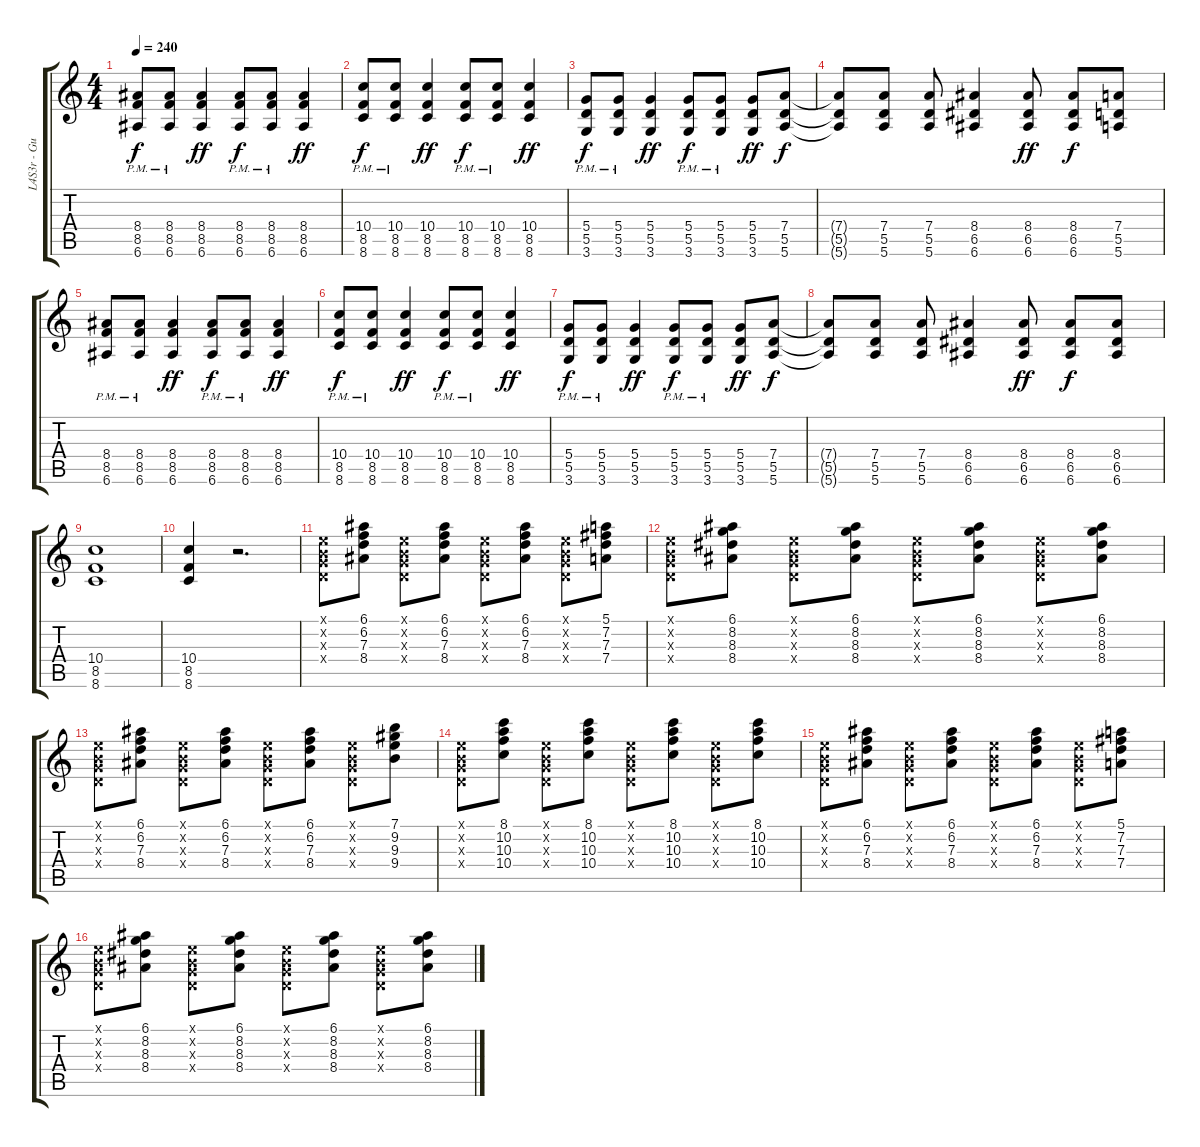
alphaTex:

\track ("L4S3r - Guitar" "L4S3r - Gu") {instrument electricguitarclean}
\staff {score tabs}
\tuning (E4 B3 G3 D3 A2 E2) {hide}
\ts (4 4)
\tempo 240
\clef g2
\ks c
(8.4{pm} 8.5{pm} 6.6{pm}).8{dy f volume 11 instrument overdrivenguitar} (8.4{pm} 8.5{pm} 6.6{pm}).8 (8.4 8.5 6.6).4{dy ff} (8.4{pm} 8.5{pm} 6.6{pm}).8{dy f} (8.4{pm} 8.5{pm} 6.6{pm}).8 (8.4 8.5 6.6).4{dy ff} |
(10.4{pm} 8.5{pm} 8.6{pm}).8{dy f volume 11 instrument overdrivenguitar} (10.4{pm} 8.5{pm} 8.6{pm}).8 (10.4 8.5 8.6).4{dy ff} (10.4{pm} 8.5{pm} 8.6{pm}).8{dy f} (10.4{pm} 8.5{pm} 8.6{pm}).8 (10.4 8.5 8.6).4{dy ff} |
(5.4{pm} 5.5{pm} 3.6{pm}).8{dy f volume 11 instrument overdrivenguitar} (5.4{pm} 5.5{pm} 3.6{pm}).8 (5.4 5.5 3.6).4{dy ff} (5.4{pm} 5.5{pm} 3.6{pm}).8{dy f} (5.4{pm} 5.5{pm} 3.6{pm}).8 (5.4 5.5 3.6).8{dy ff} (7.4 5.5 5.6).8{dy f} |
(7.4{t} 5.5{t} 5.6{t}).8 (7.4 5.5 5.6).8 (7.4 5.5 5.6).8{volume 11 instrument overdrivenguitar} (8.4 6.5 6.6).4 (8.4 6.5 6.6).8{dy ff} (8.4 6.5 6.6).8{dy f} (7.4 5.5 5.6).8 |
(8.4{pm} 8.5{pm} 6.6{pm}).8{volume 11 instrument overdrivenguitar} (8.4{pm} 8.5{pm} 6.6{pm}).8 (8.4 8.5 6.6).4{dy ff} (8.4{pm} 8.5{pm} 6.6{pm}).8{dy f} (8.4{pm} 8.5{pm} 6.6{pm}).8 (8.4 8.5 6.6).4{dy ff} |
(10.4{pm} 8.5{pm} 8.6{pm}).8{dy f volume 11 instrument overdrivenguitar} (10.4{pm} 8.5{pm} 8.6{pm}).8 (10.4 8.5 8.6).4{dy ff} (10.4{pm} 8.5{pm} 8.6{pm}).8{dy f} (10.4{pm} 8.5{pm} 8.6{pm}).8 (10.4 8.5 8.6).4{dy ff} |
(5.4{pm} 5.5{pm} 3.6{pm}).8{dy f volume 11 instrument overdrivenguitar} (5.4{pm} 5.5{pm} 3.6{pm}).8 (5.4 5.5 3.6).4{dy ff} (5.4{pm} 5.5{pm} 3.6{pm}).8{dy f} (5.4{pm} 5.5{pm} 3.6{pm}).8 (5.4 5.5 3.6).8{dy ff} (7.4 5.5 5.6).8{dy f} |
(7.4{t} 5.5{t} 5.6{t}).8 (7.4 5.5 5.6).8 (7.4 5.5 5.6).8{volume 11 instrument overdrivenguitar} (8.4 6.5 6.6).4 (8.4 6.5 6.6).8{dy ff} (8.4 6.5 6.6).8{dy f} (8.4 6.5 6.6).8 |
(10.4 8.5 8.6).1 |
(10.4 8.5 8.6).4 r.2{d} |
(0.1{x} 0.2{x} 0.3{x} 0.4{x}).8{volume 10 instrument electricguitarclean} (6.1 6.2 7.3 8.4).8 (0.1{x} 0.2{x} 0.3{x} 0.4{x}).8 (6.1 6.2 7.3 8.4).8 (0.1{x} 0.2{x} 0.3{x} 0.4{x}).8 (6.1 6.2 7.3 8.4).8 (0.1{x} 0.2{x} 0.3{x} 0.4{x}).8 (5.1 7.2 7.3 7.4).8 |
(0.1{x} 0.2{x} 0.3{x} 0.4{x}).8 (6.1 8.2 8.3 8.4).8 (0.1{x} 0.2{x} 0.3{x} 0.4{x}).8 (6.1 8.2 8.3 8.4).8 (0.1{x} 0.2{x} 0.3{x} 0.4{x}).8 (6.1 8.2 8.3 8.4).8 (0.1{x} 0.2{x} 0.3{x} 0.4{x}).8 (6.1 8.2 8.3 8.4).8 |
(0.1{x} 0.2{x} 0.3{x} 0.4{x}).8 (6.1 6.2 7.3 8.4).8 (0.1{x} 0.2{x} 0.3{x} 0.4{x}).8 (6.1 6.2 7.3 8.4).8 (0.1{x} 0.2{x} 0.3{x} 0.4{x}).8 (6.1 6.2 7.3 8.4).8 (0.1{x} 0.2{x} 0.3{x} 0.4{x}).8 (7.1 9.2 9.3 9.4).8 |
(0.1{x} 0.2{x} 0.3{x} 0.4{x}).8 (8.1 10.2 10.3 10.4).8 (0.1{x} 0.2{x} 0.3{x} 0.4{x}).8 (8.1 10.2 10.3 10.4).8 (0.1{x} 0.2{x} 0.3{x} 0.4{x}).8 (8.1 10.2 10.3 10.4).8 (0.1{x} 0.2{x} 0.3{x} 0.4{x}).8 (8.1 10.2 10.3 10.4).8 |
(0.1{x} 0.2{x} 0.3{x} 0.4{x}).8 (6.1 6.2 7.3 8.4).8 (0.1{x} 0.2{x} 0.3{x} 0.4{x}).8 (6.1 6.2 7.3 8.4).8 (0.1{x} 0.2{x} 0.3{x} 0.4{x}).8 (6.1 6.2 7.3 8.4).8 (0.1{x} 0.2{x} 0.3{x} 0.4{x}).8 (5.1 7.2 7.3 7.4).8 |
(0.1{x} 0.2{x} 0.3{x} 0.4{x}).8 (6.1 8.2 8.3 8.4).8 (0.1{x} 0.2{x} 0.3{x} 0.4{x}).8 (6.1 8.2 8.3 8.4).8 (0.1{x} 0.2{x} 0.3{x} 0.4{x}).8 (6.1 8.2 8.3 8.4).8 (0.1{x} 0.2{x} 0.3{x} 0.4{x}).8 (6.1 8.2 8.3 8.4).8
